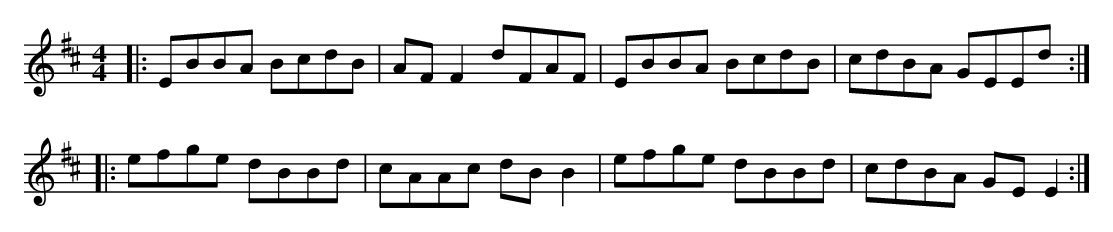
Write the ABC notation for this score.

X:1
M:4/4
K:Edor
|:EBBA BcdB|AFF2 dFAF|EBBA BcdB|cdBA GEEd:|
|:efge dBBd|cAAc dBB2|efge dBBd|cdBA GEE2:|
